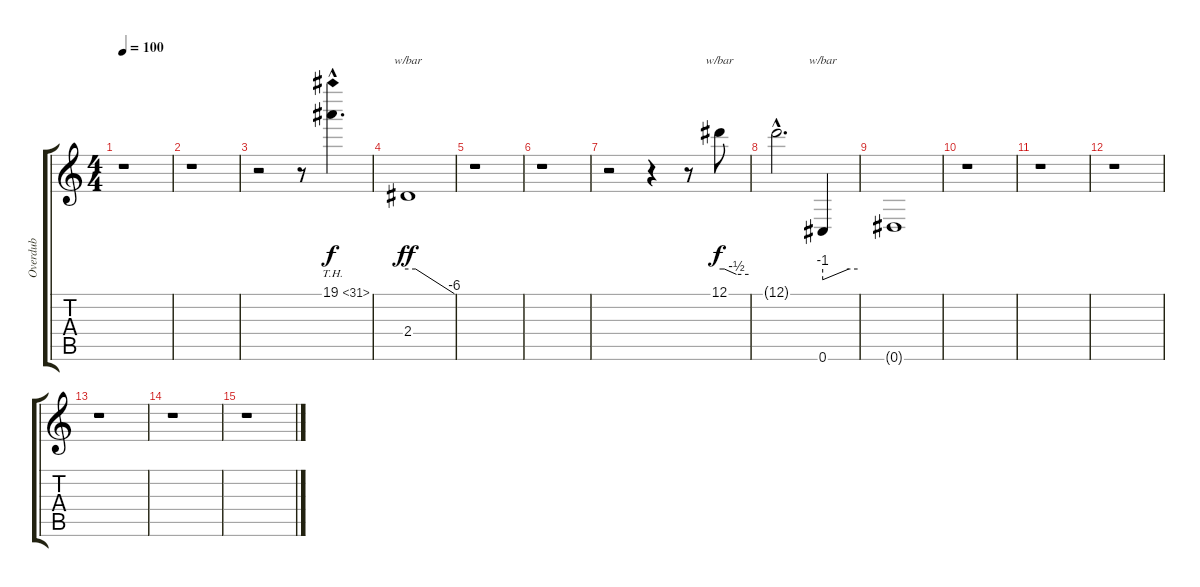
\track ("Overdub" "Overdub") {instrument overdrivenguitar}
\staff {score tabs}
\tuning (Eb4 Bb3 Gb3 Db3 Ab2 Eb2) {hide}
\ts (4 4)
\tempo 100
\clef g2
\ks c
r.1{dy f} |
r.1 |
r.2 r.8 19.1{th 12 hac}.4{d} |
2.4.1{tbe (custom default 0 0 10 0 60 -24) dy ff} |
r.1 |
r.1 |
r.2 r.4 r.8 12.1.8{tbe (custom default 0 0 10 0 35 -2 60 -2) dy f} |
12.1{hac t}.2{d} 0.6.4{tbe (custom default 0 -4 45 0 60 0)} |
0.6{t}.1 |
r.1 |
r.1 |
r.1 |
r.1 |
r.1 |
r.1
